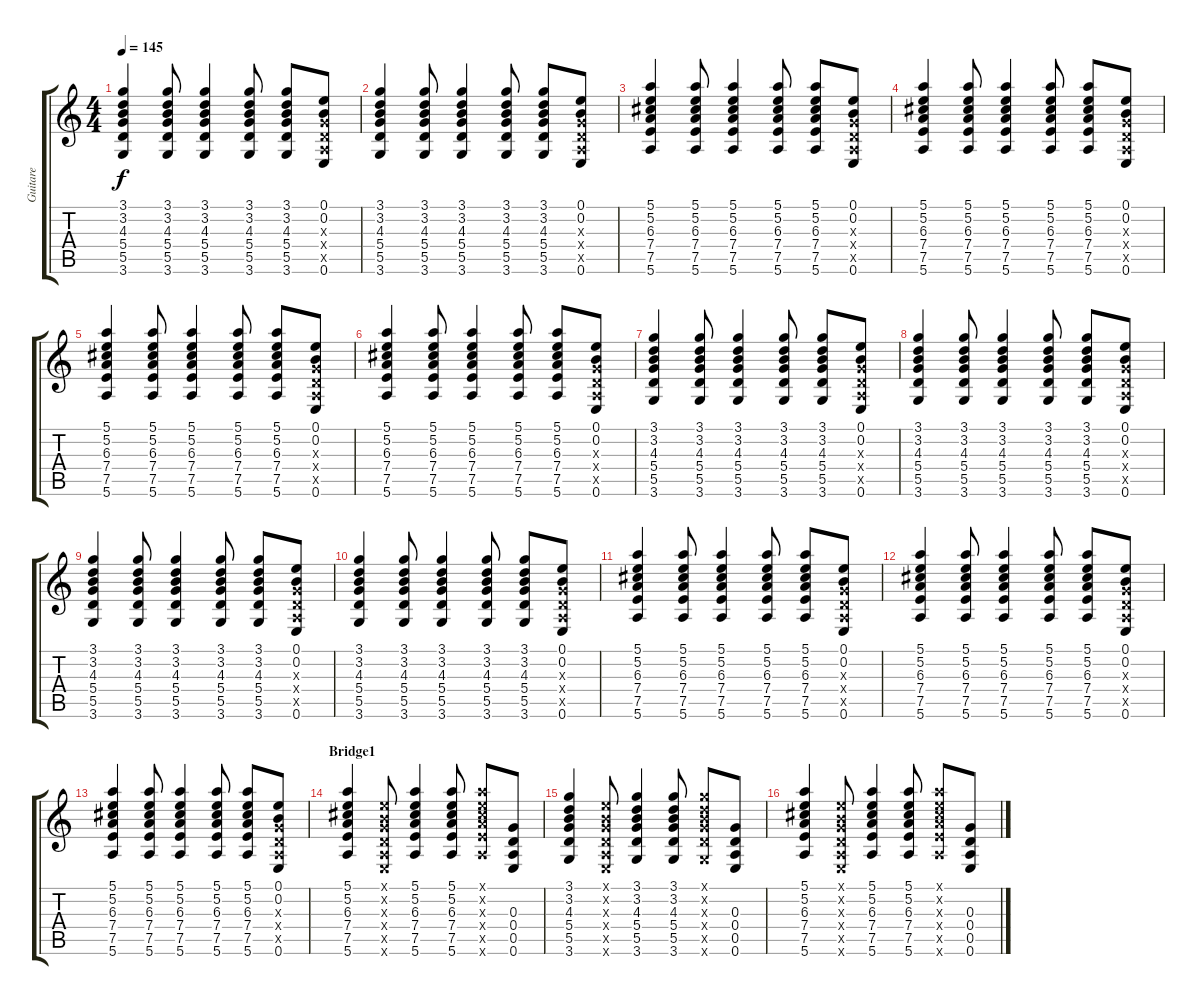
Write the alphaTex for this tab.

\track ("Guitare" "Guitare") {instrument acousticguitarnylon}
\staff {score tabs}
\tuning (E4 B3 G3 D3 A2 E2) {hide}
\ts (4 4)
\tempo 145
\clef g2
\ks c
(3.1 3.2 4.3 5.4 5.5 3.6).4{dy f} (3.1 3.2 4.3 5.4 5.5 3.6).8 (3.1 3.2 4.3 5.4 5.5 3.6).4 (3.1 3.2 4.3 5.4 5.5 3.6).8 (3.1 3.2 4.3 5.4 5.5 3.6).8 (0.1 0.2 0.3{x} 0.4{x} 0.5{x} 0.6).8 |
(3.1 3.2 4.3 5.4 5.5 3.6).4 (3.1 3.2 4.3 5.4 5.5 3.6).8 (3.1 3.2 4.3 5.4 5.5 3.6).4 (3.1 3.2 4.3 5.4 5.5 3.6).8 (3.1 3.2 4.3 5.4 5.5 3.6).8 (0.1 0.2 0.3{x} 0.4{x} 0.5{x} 0.6).8 |
(5.1 5.2 6.3 7.4 7.5 5.6).4 (5.1 5.2 6.3 7.4 7.5 5.6).8 (5.1 5.2 6.3 7.4 7.5 5.6).4 (5.1 5.2 6.3 7.4 7.5 5.6).8 (5.1 5.2 6.3 7.4 7.5 5.6).8 (0.1 0.2 0.3{x} 0.4{x} 0.5{x} 0.6).8 |
(5.1 5.2 6.3 7.4 7.5 5.6).4 (5.1 5.2 6.3 7.4 7.5 5.6).8 (5.1 5.2 6.3 7.4 7.5 5.6).4 (5.1 5.2 6.3 7.4 7.5 5.6).8 (5.1 5.2 6.3 7.4 7.5 5.6).8 (0.1 0.2 0.3{x} 0.4{x} 0.5{x} 0.6).8 |
(5.1 5.2 6.3 7.4 7.5 5.6).4 (5.1 5.2 6.3 7.4 7.5 5.6).8 (5.1 5.2 6.3 7.4 7.5 5.6).4 (5.1 5.2 6.3 7.4 7.5 5.6).8 (5.1 5.2 6.3 7.4 7.5 5.6).8 (0.1 0.2 0.3{x} 0.4{x} 0.5{x} 0.6).8 |
(5.1 5.2 6.3 7.4 7.5 5.6).4 (5.1 5.2 6.3 7.4 7.5 5.6).8 (5.1 5.2 6.3 7.4 7.5 5.6).4 (5.1 5.2 6.3 7.4 7.5 5.6).8 (5.1 5.2 6.3 7.4 7.5 5.6).8 (0.1 0.2 0.3{x} 0.4{x} 0.5{x} 0.6).8 |
(3.1 3.2 4.3 5.4 5.5 3.6).4 (3.1 3.2 4.3 5.4 5.5 3.6).8 (3.1 3.2 4.3 5.4 5.5 3.6).4 (3.1 3.2 4.3 5.4 5.5 3.6).8 (3.1 3.2 4.3 5.4 5.5 3.6).8 (0.1 0.2 0.3{x} 0.4{x} 0.5{x} 0.6).8 |
(3.1 3.2 4.3 5.4 5.5 3.6).4 (3.1 3.2 4.3 5.4 5.5 3.6).8 (3.1 3.2 4.3 5.4 5.5 3.6).4 (3.1 3.2 4.3 5.4 5.5 3.6).8 (3.1 3.2 4.3 5.4 5.5 3.6).8 (0.1 0.2 0.3{x} 0.4{x} 0.5{x} 0.6).8 |
(3.1 3.2 4.3 5.4 5.5 3.6).4 (3.1 3.2 4.3 5.4 5.5 3.6).8 (3.1 3.2 4.3 5.4 5.5 3.6).4 (3.1 3.2 4.3 5.4 5.5 3.6).8 (3.1 3.2 4.3 5.4 5.5 3.6).8 (0.1 0.2 0.3{x} 0.4{x} 0.5{x} 0.6).8 |
(3.1 3.2 4.3 5.4 5.5 3.6).4 (3.1 3.2 4.3 5.4 5.5 3.6).8 (3.1 3.2 4.3 5.4 5.5 3.6).4 (3.1 3.2 4.3 5.4 5.5 3.6).8 (3.1 3.2 4.3 5.4 5.5 3.6).8 (0.1 0.2 0.3{x} 0.4{x} 0.5{x} 0.6).8 |
(5.1 5.2 6.3 7.4 7.5 5.6).4 (5.1 5.2 6.3 7.4 7.5 5.6).8 (5.1 5.2 6.3 7.4 7.5 5.6).4 (5.1 5.2 6.3 7.4 7.5 5.6).8 (5.1 5.2 6.3 7.4 7.5 5.6).8 (0.1 0.2 0.3{x} 0.4{x} 0.5{x} 0.6).8 |
(5.1 5.2 6.3 7.4 7.5 5.6).4 (5.1 5.2 6.3 7.4 7.5 5.6).8 (5.1 5.2 6.3 7.4 7.5 5.6).4 (5.1 5.2 6.3 7.4 7.5 5.6).8 (5.1 5.2 6.3 7.4 7.5 5.6).8 (0.1 0.2 0.3{x} 0.4{x} 0.5{x} 0.6).8 |
(5.1 5.2 6.3 7.4 7.5 5.6).4 (5.1 5.2 6.3 7.4 7.5 5.6).8 (5.1 5.2 6.3 7.4 7.5 5.6).4 (5.1 5.2 6.3 7.4 7.5 5.6).8 (5.1 5.2 6.3 7.4 7.5 5.6).8 (0.1 0.2 0.3{x} 0.4{x} 0.5{x} 0.6).8 |
\section ("" "Bridge1")
(5.1 5.2 6.3 7.4 7.5 5.6).4 (0.1{x} 0.2{x} 0.3{x} 0.4{x} 0.5{x} 0.6{x}).8 (5.1 5.2 6.3 7.4 7.5 5.6).4 (5.1 5.2 6.3 7.4 7.5 5.6).8 (5.1{x} 5.2{x} 6.3{x} 7.4{x} 7.5{x} 5.6{x}).8 (0.3 0.4 0.5 0.6).8 |
(3.1 3.2 4.3 5.4 5.5 3.6).4 (0.1{x} 0.2{x} 0.3{x} 0.4{x} 0.5{x} 0.6{x}).8 (3.1 3.2 4.3 5.4 5.5 3.6).4 (3.1 3.2 4.3 5.4 5.5 3.6).8 (3.1{x} 3.2{x} 4.3{x} 5.4{x} 5.5{x} 3.6{x}).8 (0.3 0.4 0.5 0.6).8 |
(5.1 5.2 6.3 7.4 7.5 5.6).4 (0.1{x} 0.2{x} 0.3{x} 0.4{x} 0.5{x} 0.6{x}).8 (5.1 5.2 6.3 7.4 7.5 5.6).4 (5.1 5.2 6.3 7.4 7.5 5.6).8 (5.1{x} 5.2{x} 6.3{x} 7.4{x} 7.5{x} 5.6{x}).8 (0.3 0.4 0.5 0.6).8
